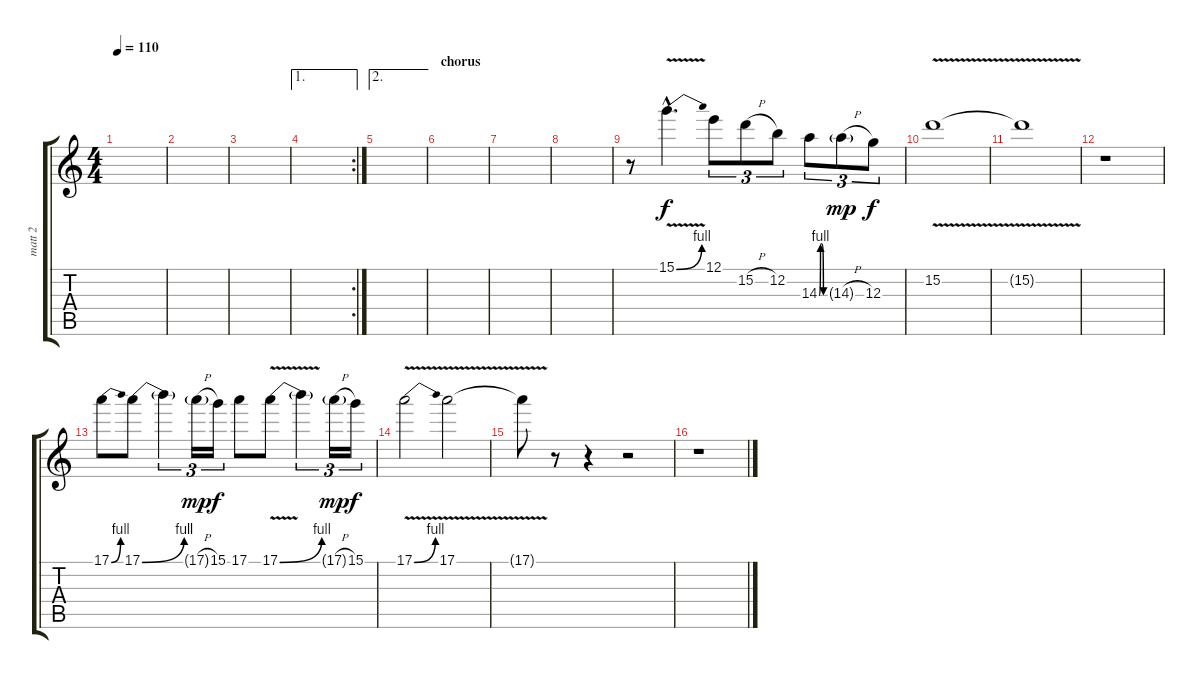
\track ("matt 2" "matt 2") {instrument distortionguitar}
\staff {score tabs}
\tuning (E4 B3 G3 D3 A2 E2) {hide}
\ts (4 4)
\tempo 110
\clef g2
\ks c
|
|
|
\ae 1
\rc 2
|
\ae 2
|
\section ("" "chorus")
|
|
|
r.8 15.1{be (bend 0 0 60 4) v hac}.4{d} 12.1.8{tu (3 2)} 15.2{h}.8{tu (3 2)} 12.2.8{tu (3 2)} 14.3{be (custom 0 0 15 4 30 4 45 0 60 0)}.8{tu (3 2)} 14.3{h g}.8{tu (3 2) dy mp} 12.3.8{tu (3 2) dy f} |
15.2{v}.1 |
15.2{t}.1 |
r.1 |
17.1{be (bend 0 0 60 4)}.8 17.1{be (bend 0 0 60 4)}.8 17.1{t}.4{tu (3 2)} 17.1{h g}.16{tu (3 2) dy mp} 15.1.16{tu (3 2) dy f} 17.1.8 17.1{be (bend 0 0 60 4) v}.8 17.1{t}.4{tu (3 2)} 17.1{h g}.16{tu (3 2) dy mp} 15.1.16{tu (3 2) dy f} |
17.1{be (bend 0 0 60 4) v}.2 17.1{v}.2 |
17.1{t}.8 r.8 r.4 r.2 |
r.1
